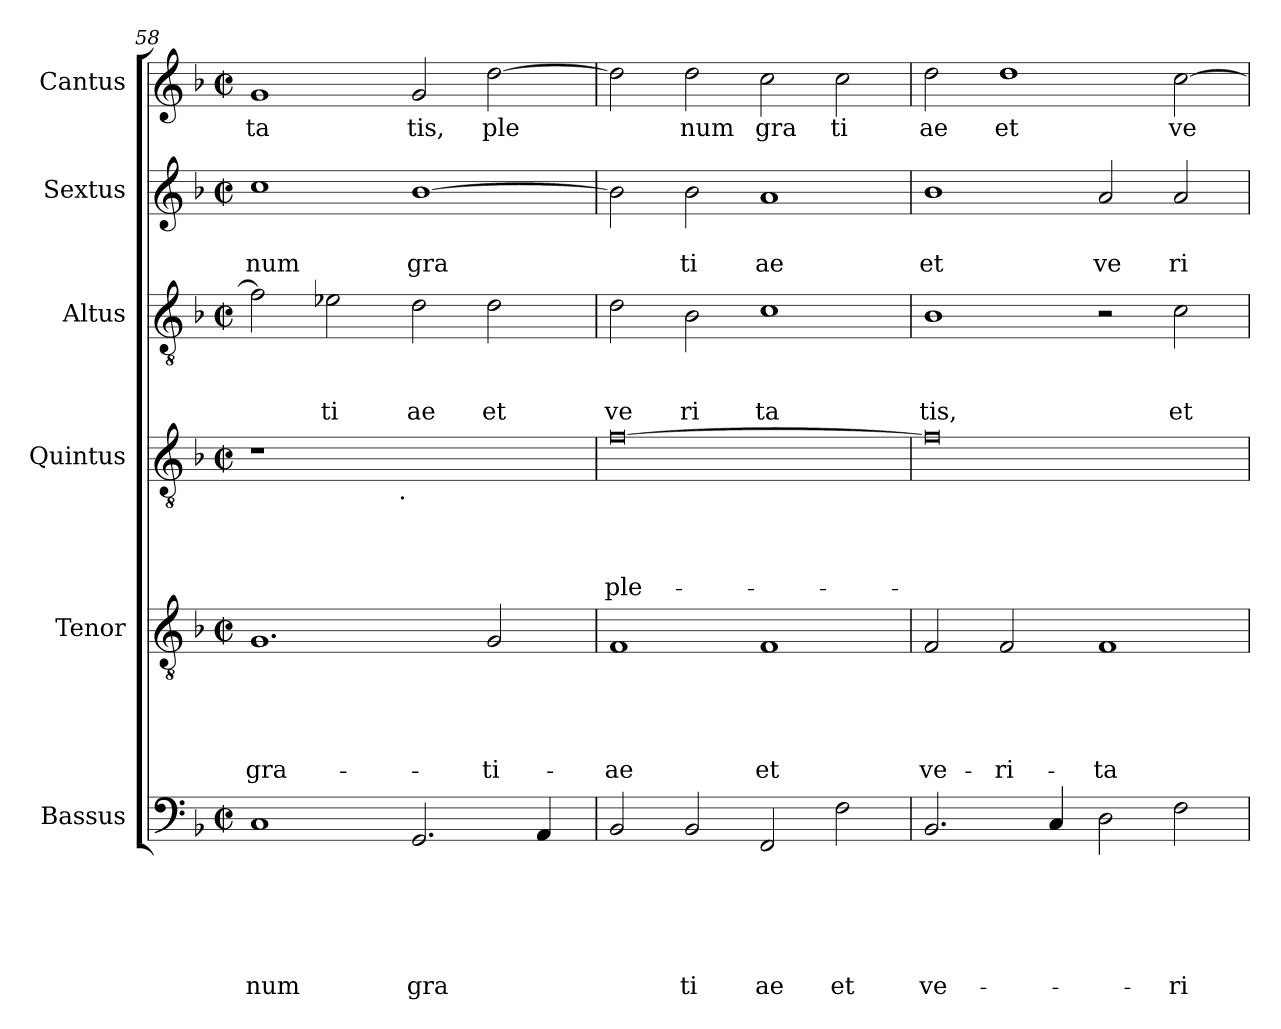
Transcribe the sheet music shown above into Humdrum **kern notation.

**kern	**text	**text	**text	**text	**text	**text	**kern	**text	**text	**text	**text	**text	**kern	**text	**text	**text	**text	**kern	**text	**text	**text	**kern	**text	**text	**kern	**text
*part6	*part6	*part6	*part6	*part6	*part6	*part6	*part5	*part5	*part5	*part5	*part5	*part5	*part4	*part4	*part4	*part4	*part4	*part3	*part3	*part3	*part3	*part2	*part2	*part2	*part1	*part1
*staff6	*staff6	*staff6	*staff6	*staff6	*staff6	*staff6	*staff5	*staff5	*staff5	*staff5	*staff5	*staff5	*staff4	*staff4	*staff4	*staff4	*staff4	*staff3	*staff3	*staff3	*staff3	*staff2	*staff2	*staff2	*staff1	*staff1
*I"Bassus	*	*	*	*	*	*	*I"Tenor	*	*	*	*	*	*I"Quintus	*	*	*	*	*I"Altus	*	*	*	*I"Sextus	*	*	*I"Cantus	*
*clefF4	*	*	*	*	*	*	*clefGv2	*	*	*	*	*	*clefGv2	*	*	*	*	*clefGv2	*	*	*	*clefG2	*	*	*clefG2	*
*k[b-]	*	*	*	*	*	*	*k[b-]	*	*	*	*	*	*k[b-]	*	*	*	*	*k[b-]	*	*	*	*k[b-]	*	*	*k[b-]	*
*F:	*	*	*	*	*	*	*F:	*	*	*	*	*	*F:	*	*	*	*	*F:	*	*	*	*F:	*	*	*F:	*
*M2/2	*	*	*	*	*	*	*M2/2	*	*	*	*	*	*M2/2	*	*	*	*	*M2/2	*	*	*	*M2/2	*	*	*M2/2	*
*met(c|)	*	*	*	*	*	*	*met(c|)	*	*	*	*	*	*met(c|)	*	*	*	*	*met(c|)	*	*	*	*met(c|)	*	*	*met(c|)	*
=58	=58	=58	=58	=58	=58	=58	=58	=58	=58	=58	=58	=58	=58	=58	=58	=58	=58	=58	=58	=58	=58	=58	=58	=58	=58	=58
!	!	!	!	!	!	!LO:LY:b	!	!	!	!	!	!LO:LY:b	!	!	!	!	!	!	!	!	!	!	!	!LO:LY:b	!	!LO:LY:b
*	*	*	*	*	*	*	*	*	*	*	*	*	*^	*	*	*	*	*	*	*	*	*	*	*	*	*
1C	.	.	.	.	.	num	1.G	.	.	.	.	gra-	1r	2ryy	.	.	.	.	2f\]	.	.	.	1cc	.	num	1g	ta
!	!	!	!	!	!	!	!	!	!	!	!	!	!	!	!	!	!	!	!	!	!	!LO:LY:b	!	!	!	!	!
.	.	.	.	.	.	.	.	.	.	.	.	.	.	4...ryy	.	.	.	.	2e-X\	.	.	ti	.	.	.	.	.
!	!	!	!	!	!	!	!	!	!	!	!	!	!	!LO:TX:b:t=.	!	!	!	!	!	!	!	!	!	!	!	!	!
.	.	.	.	.	.	.	.	.	.	.	.	.	.	1ryy	.	.	.	.	.	.	.	.	.	.	.	.	.
!	!	!	!	!	!	!LO:LY:b	!	!	!	!	!	!	!	!	!	!	!	!	!	!	!	!LO:LY:b	!	!	!LO:LY:b	!	!LO:LY:b
2.GG/	.	.	.	.	.	gra	.	.	.	.	.	.	1ryy	.	.	.	.	.	2d\	.	.	ae	[>1b-	.	gra	2g/	tis,
!	!	!	!	!	!	!	!	!	!	!	!	!LO:LY:b	!	!	!	!	!	!	!	!	!	!LO:LY:b	!	!	!	!	!LO:LY:b
.	.	.	.	.	.	.	2G/	.	.	.	.	-ti-	.	.	.	.	.	.	2d\	.	.	et	.	.	.	[>2dd\	ple
4AA/	.	.	.	.	.	.	.	.	.	.	.	.	.	.	.	.	.	.	.	.	.	.	.	.	.	.	.
.	.	.	.	.	.	.	.	.	.	.	.	.	.	32ryy	.	.	.	.	.	.	.	.	.	.	.	.	.
=59	=59	=59	=59	=59	=59	=59	=59	=59	=59	=59	=59	=59	=59	=59	=59	=59	=59	=59	=59	=59	=59	=59	=59	=59	=59	=59	=59
!	!	!	!	!	!	!	!	!	!	!	!	!LO:LY:b	!	!	!	!	!	!LO:LY:b	!	!	!	!LO:LY:b	!	!	!	!	!
*	*	*	*	*	*	*	*	*	*	*	*	*	*v	*v	*	*	*	*	*	*	*	*	*	*	*	*	*
2BB-/	.	.	.	.	.	.	1F	.	.	.	.	-ae	[<0f	.	.	.	ple-	2d\	.	.	ve	2b-\]	.	.	2dd\]	.
!	!	!	!	!	!	!LO:LY:b	!	!	!	!	!	!	!	!	!	!	!	!	!	!	!LO:LY:b	!	!	!LO:LY:b	!	!LO:LY:b
2BB-/	.	.	.	.	.	ti	.	.	.	.	.	.	.	.	.	.	.	2B-\	.	.	ri	2b-\	.	ti	2dd\	num
!	!	!	!	!	!	!LO:LY:b	!	!	!	!	!	!LO:LY:b	!	!	!	!	!	!	!	!	!LO:LY:b	!	!	!LO:LY:b	!	!LO:LY:b
2FF/	.	.	.	.	.	ae	1F	.	.	.	.	et	.	.	.	.	.	1c	.	.	ta	1a	.	ae	2cc\	gra
!	!	!	!	!	!	!LO:LY:b	!	!	!	!	!	!	!	!	!	!	!	!	!	!	!	!	!	!	!	!LO:LY:b
2F\	.	.	.	.	.	et	.	.	.	.	.	.	.	.	.	.	.	.	.	.	.	.	.	.	2cc\	ti
!!LO:LB:g=z
=60	=60	=60	=60	=60	=60	=60	=60	=60	=60	=60	=60	=60	=60	=60	=60	=60	=60	=60	=60	=60	=60	=60	=60	=60	=60	=60
!	!	!	!	!	!	!LO:LY:b	!	!	!	!	!	!LO:LY:b	!	!	!	!	!	!	!	!	!LO:LY:b	!	!	!LO:LY:b	!	!LO:LY:b
2.BB-/	.	.	.	.	.	ve-	2F/	.	.	.	.	ve-	0f]	.	.	.	.	1B-	.	.	tis,	1b-	.	et	2dd\	ae
!	!	!	!	!	!	!	!	!	!	!	!	!LO:LY:b	!	!	!	!	!	!	!	!	!	!	!	!	!	!LO:LY:b
.	.	.	.	.	.	.	2F/	.	.	.	.	-ri-	.	.	.	.	.	.	.	.	.	.	.	.	1dd	et
4C/	.	.	.	.	.	.	.	.	.	.	.	.	.	.	.	.	.	.	.	.	.	.	.	.	.	.
!	!	!	!	!	!	!	!	!	!	!	!	!LO:LY:b	!	!	!	!	!	!	!	!	!	!	!	!LO:LY:b	!	!
2D\	.	.	.	.	.	.	1F	.	.	.	.	-ta-	.	.	.	.	.	2r	.	.	.	2a/	.	ve	.	.
!	!	!	!	!	!	!LO:LY:b	!	!	!	!	!	!	!	!	!	!	!	!	!	!	!LO:LY:b	!	!	!LO:LY:b	!	!LO:LY:b
2F\	.	.	.	.	.	-ri-	.	.	.	.	.	.	.	.	.	.	.	2c\	.	.	et	2a/	.	ri	[>2cc\	ve
=	=	=	=	=	=	=	=	=	=	=	=	=	=	=	=	=	=	=	=	=	=	=	=	=	=	=
*-	*-	*-	*-	*-	*-	*-	*-	*-	*-	*-	*-	*-	*-	*-	*-	*-	*-	*-	*-	*-	*-	*-	*-	*-	*-	*-
